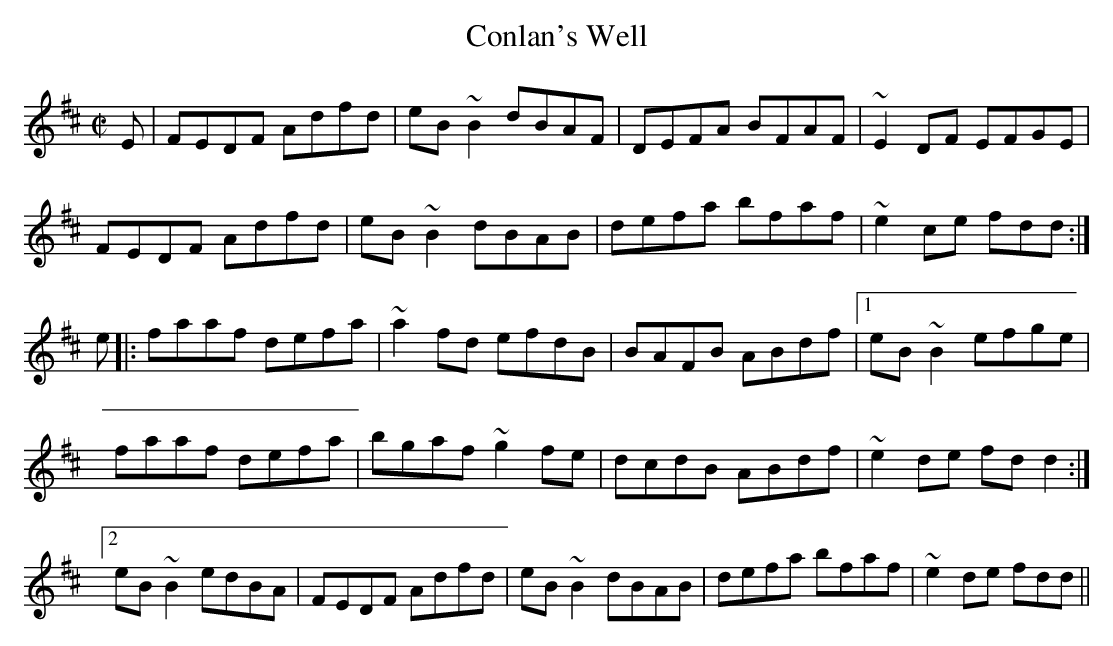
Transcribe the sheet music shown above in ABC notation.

X:1
T:Conlan's Well
E:9
M:C|
K:D
E|FEDF Adfd|eB~B2 dBAF|DEFA BFAF|~E2 DF EFGE|
FEDF Adfd|eB~B2 dBAB|defa bfaf|~e2 ce fdd:|
e|:faaf defa|~a2fd efdB|BAFB ABdf|1 eB~B2 efge|
faaf defa|bgaf ~g2fe|dcdB ABdf|~e2 de fdd2:|2
eB~B2 edBA|FEDF Adfd|eB~B2 dBAB|defa bfaf|~e2 de fdd||**
